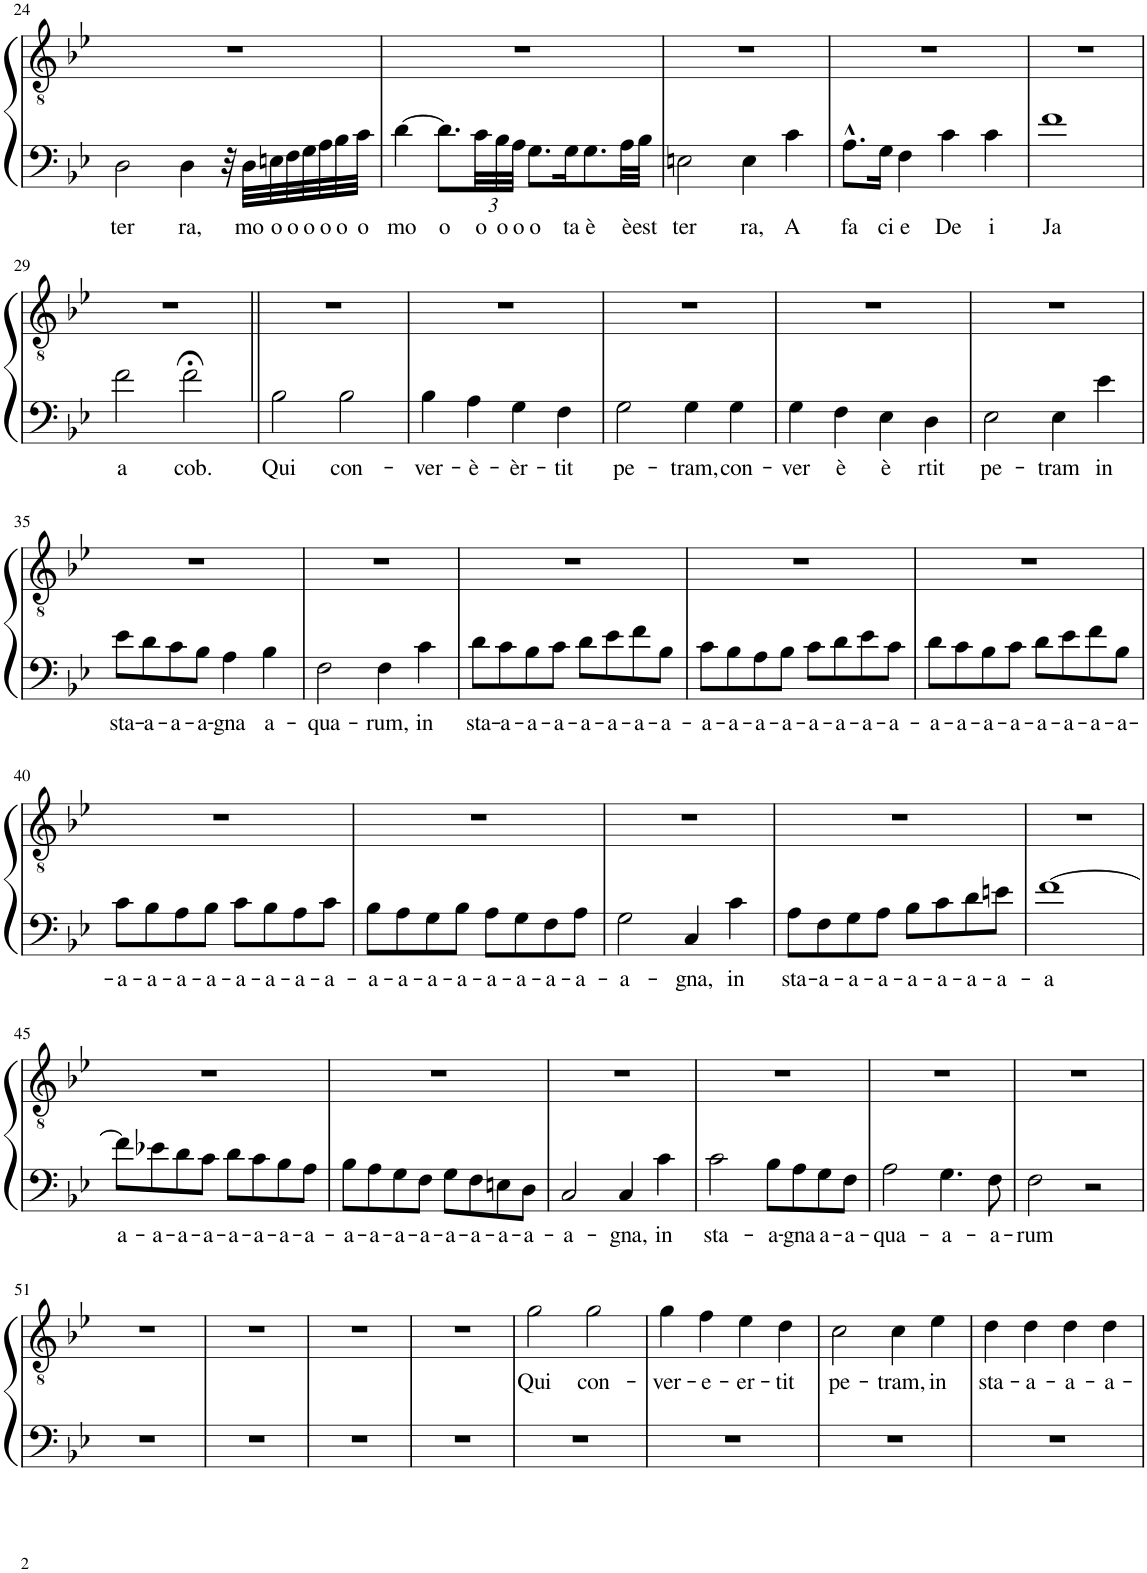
**kern	**text	**kern	**text
*part1	*part1	*part1	*part1
*staff2	*staff2	*staff1	*staff1
*I"Ténor	*	*	*
*I'Tén.	*	*	*
!!LO:PB:g=z
*clefF4	*	*clefGv2	*
*k[b-e-]	*	*k[b-e-]	*
*M4/4	*	*M4/4	*
=24	=24	=24	=24
!	!LO:LY:b	!	!
2D\	ter	1r	.
!	!LO:LY:b	!	!
4D\	ra,	.	.
32r	.	.	.
!	!LO:LY:b	!	!
32D\LLL	mo	.	.
!	!LO:LY:b	!	!
32En\	o	.	.
!	!LO:LY:b	!	!
32F\	o	.	.
!	!LO:LY:b	!	!
32G\	o	.	.
!	!LO:LY:b	!	!
32A\	o	.	.
!	!LO:LY:b	!	!
32B-\	o	.	.
!	!LO:LY:b	!	!
32c\JJJ	o	.	.
=25	=25	=25	=25
!	!LO:LY:b	!	!
[4d\	mo	1r	.
!	!LO:LY:b	!	!
8.d\L]	o	.	.
*Xbrackettup	*	*	*
!	!LO:LY:b	!	!
48c\LL	o	.	.
!	!LO:LY:b	!	!
48B-\	o	.	.
!	!LO:LY:b	!	!
48A\JJJ	o	.	.
!	!LO:LY:b	!	!
8.G\L	o	.	.
!	!LO:LY:b	!	!
16G\K	ta	.	.
!	!LO:LY:b	!	!
8.G\	è	.	.
!	!LO:LY:b	!	!
32A\LL	è	.	.
!	!LO:LY:b	!	!
32B-\JJJ	est	.	.
=26	=26	=26	=26
!	!LO:LY:b	!	!
2En\	ter	1r	.
!	!LO:LY:b	!	!
4E\	ra,	.	.
!	!LO:LY:b	!	!
4c\	A	.	.
=27	=27	=27	=27
!	!LO:LY:b	!	!
8.A^^\L	fa	1r	.
!	!LO:LY:b	!	!
16G\Jk	ci	.	.
!	!LO:LY:b	!	!
4F\	e	.	.
!	!LO:LY:b	!	!
4c\	De	.	.
!	!LO:LY:b	!	!
4c\	i	.	.
=28	=28	=28	=28
!	!LO:LY:b	!	!
1f	Ja	1r	.
!!LO:LB:g=z
=29	=29	=29	=29
!	!LO:LY:b	!	!
2f\	a	1r	.
!	!LO:LY:b	!	!
2f;<\	cob.	.	.
=30||	=30||	=30||	=30||
!	!LO:LY:b	!	!
2B-\	Qui	1r	.
!	!LO:LY:b	!	!
2B-\	con-	.	.
=31	=31	=31	=31
!	!LO:LY:b	!	!
4B-\	-ver-	1r	.
!	!LO:LY:b	!	!
4A\	-è-	.	.
!	!LO:LY:b	!	!
4G\	-èr-	.	.
!	!LO:LY:b	!	!
4F\	-tit	.	.
=32	=32	=32	=32
!	!LO:LY:b	!	!
2G\	pe-	1r	.
!	!LO:LY:b	!	!
4G\	-tram,	.	.
!	!LO:LY:b	!	!
4G\	con-	.	.
=33	=33	=33	=33
!	!LO:LY:b	!	!
4G\	-ver	1r	.
!	!LO:LY:b	!	!
4F\	è	.	.
!	!LO:LY:b	!	!
4E-\	è	.	.
!	!LO:LY:b	!	!
4D\	rtit	.	.
=34	=34	=34	=34
!	!LO:LY:b	!	!
2E-\	pe-	1r	.
!	!LO:LY:b	!	!
4E-\	-tram	.	.
!	!LO:LY:b	!	!
4e-\	in	.	.
!!LO:LB:g=z
=35	=35	=35	=35
!	!LO:LY:b	!	!
8e-\L	sta-	1r	.
!	!LO:LY:b	!	!
8d\	-a-	.	.
!	!LO:LY:b	!	!
8c\	-a-	.	.
!	!LO:LY:b	!	!
8B-\J	-a-	.	.
!	!LO:LY:b	!	!
4A\	-gna	.	.
!	!LO:LY:b	!	!
4B-\	a-	.	.
=36	=36	=36	=36
!	!LO:LY:b	!	!
2F\	-qua-	1r	.
!	!LO:LY:b	!	!
4F\	-rum,	.	.
!	!LO:LY:b	!	!
4c\	in	.	.
=37	=37	=37	=37
!	!LO:LY:b	!	!
8d\L	sta-	1r	.
!	!LO:LY:b	!	!
8c\	-a-	.	.
!	!LO:LY:b	!	!
8B-\	-a-	.	.
!	!LO:LY:b	!	!
8c\J	-a-	.	.
!	!LO:LY:b	!	!
8d\L	-a-	.	.
!	!LO:LY:b	!	!
8e-\	-a-	.	.
!	!LO:LY:b	!	!
8f\	-a-	.	.
!	!LO:LY:b	!	!
8B-\J	-a-	.	.
=38	=38	=38	=38
!	!LO:LY:b	!	!
8c\L	-a-	1r	.
!	!LO:LY:b	!	!
8B-\	-a-	.	.
!	!LO:LY:b	!	!
8A\	-a-	.	.
!	!LO:LY:b	!	!
8B-\J	-a-	.	.
!	!LO:LY:b	!	!
8c\L	-a-	.	.
!	!LO:LY:b	!	!
8d\	-a-	.	.
!	!LO:LY:b	!	!
8e-\	-a-	.	.
!	!LO:LY:b	!	!
8c\J	-a-	.	.
=39	=39	=39	=39
!	!LO:LY:b	!	!
8d\L	-a-	1r	.
!	!LO:LY:b	!	!
8c\	-a-	.	.
!	!LO:LY:b	!	!
8B-\	-a-	.	.
!	!LO:LY:b	!	!
8c\J	-a-	.	.
!	!LO:LY:b	!	!
8d\L	-a-	.	.
!	!LO:LY:b	!	!
8e-\	-a-	.	.
!	!LO:LY:b	!	!
8f\	-a-	.	.
!	!LO:LY:b	!	!
8B-\J	-a-	.	.
!!LO:LB:g=z
=40	=40	=40	=40
!	!LO:LY:b	!	!
8c\L	-a-	1r	.
!	!LO:LY:b	!	!
8B-\	-a-	.	.
!	!LO:LY:b	!	!
8A\	-a-	.	.
!	!LO:LY:b	!	!
8B-\J	-a-	.	.
!	!LO:LY:b	!	!
8c\L	-a-	.	.
!	!LO:LY:b	!	!
8B-\	-a-	.	.
!	!LO:LY:b	!	!
8A\	-a-	.	.
!	!LO:LY:b	!	!
8c\J	-a-	.	.
=41	=41	=41	=41
!	!LO:LY:b	!	!
8B-\L	-a-	1r	.
!	!LO:LY:b	!	!
8A\	-a-	.	.
!	!LO:LY:b	!	!
8G\	-a-	.	.
!	!LO:LY:b	!	!
8B-\J	-a-	.	.
!	!LO:LY:b	!	!
8A\L	-a-	.	.
!	!LO:LY:b	!	!
8G\	-a-	.	.
!	!LO:LY:b	!	!
8F\	-a-	.	.
!	!LO:LY:b	!	!
8A\J	-a-	.	.
=42	=42	=42	=42
!	!LO:LY:b	!	!
2G\	-a-	1r	.
!	!LO:LY:b	!	!
4C/	-gna,	.	.
!	!LO:LY:b	!	!
4c\	in	.	.
=43	=43	=43	=43
!	!LO:LY:b	!	!
8A\L	sta-	1r	.
!	!LO:LY:b	!	!
8F\	-a-	.	.
!	!LO:LY:b	!	!
8G\	-a-	.	.
!	!LO:LY:b	!	!
8A\J	-a-	.	.
!	!LO:LY:b	!	!
8B-\L	-a-	.	.
!	!LO:LY:b	!	!
8c\	-a-	.	.
!	!LO:LY:b	!	!
8d\	-a-	.	.
!	!LO:LY:b	!	!
8en\J	-a-	.	.
=44	=44	=44	=44
!	!LO:LY:b	!	!
[1f	-a	1r	.
!!LO:LB:g=z
=45	=45	=45	=45
!	!LO:LY:b	!	!
8f\L]	a-	1r	.
!	!LO:LY:b	!	!
8e-X\	-a-	.	.
!	!LO:LY:b	!	!
8d\	-a-	.	.
!	!LO:LY:b	!	!
8c\J	-a-	.	.
!	!LO:LY:b	!	!
8d\L	-a-	.	.
!	!LO:LY:b	!	!
8c\	-a-	.	.
!	!LO:LY:b	!	!
8B-\	-a-	.	.
!	!LO:LY:b	!	!
8A\J	-a-	.	.
=46	=46	=46	=46
!	!LO:LY:b	!	!
8B-\L	-a-	1r	.
!	!LO:LY:b	!	!
8A\	-a-	.	.
!	!LO:LY:b	!	!
8G\	-a-	.	.
!	!LO:LY:b	!	!
8F\J	-a-	.	.
!	!LO:LY:b	!	!
8G\L	-a-	.	.
!	!LO:LY:b	!	!
8F\	-a-	.	.
!	!LO:LY:b	!	!
8En\	-a-	.	.
!	!LO:LY:b	!	!
8D\J	-a-	.	.
=47	=47	=47	=47
!	!LO:LY:b	!	!
2C/	-a-	1r	.
!	!LO:LY:b	!	!
4C/	-gna,	.	.
!	!LO:LY:b	!	!
4c\	in	.	.
=48	=48	=48	=48
!	!LO:LY:b	!	!
2c\	sta-	1r	.
!	!LO:LY:b	!	!
8B-\L	-a-	.	.
!	!LO:LY:b	!	!
8A\	-gna	.	.
!	!LO:LY:b	!	!
8G\	a-	.	.
!	!LO:LY:b	!	!
8F\J	-a-	.	.
=49	=49	=49	=49
!	!LO:LY:b	!	!
2A\	-qua-	1r	.
!	!LO:LY:b	!	!
4.G\	-a-	.	.
!	!LO:LY:b	!	!
8F\	-a-	.	.
=50	=50	=50	=50
!	!LO:LY:b	!	!
2F\	-rum	1r	.
2r	.	.	.
!!LO:LB:g=z
=51	=51	=51	=51
1r	.	1r	.
=52	=52	=52	=52
1r	.	1r	.
=53	=53	=53	=53
1r	.	1r	.
=54	=54	=54	=54
1r	.	1r	.
=55	=55	=55	=55
!	!	!	!LO:LY:b
1r	.	2g\	Qui
!	!	!	!LO:LY:b
.	.	2g\	con-
=56	=56	=56	=56
!	!	!	!LO:LY:b
1r	.	4g\	-ver-
!	!	!	!LO:LY:b
.	.	4f\	-e-
!	!	!	!LO:LY:b
.	.	4e-\	-er-
!	!	!	!LO:LY:b
.	.	4d\	-tit
=57	=57	=57	=57
!	!	!	!LO:LY:b
1r	.	2c\	pe-
!	!	!	!LO:LY:b
.	.	4c\	-tram,
!	!	!	!LO:LY:b
.	.	4e-\	in
=58	=58	=58	=58
!	!	!	!LO:LY:b
1r	.	4d\	sta-
!	!	!	!LO:LY:b
.	.	4d\	-a-
!	!	!	!LO:LY:b
.	.	4d\	-a-
!	!	!	!LO:LY:b
.	.	4d\	-a-
=	=	=	=
*-	*-	*-	*-
